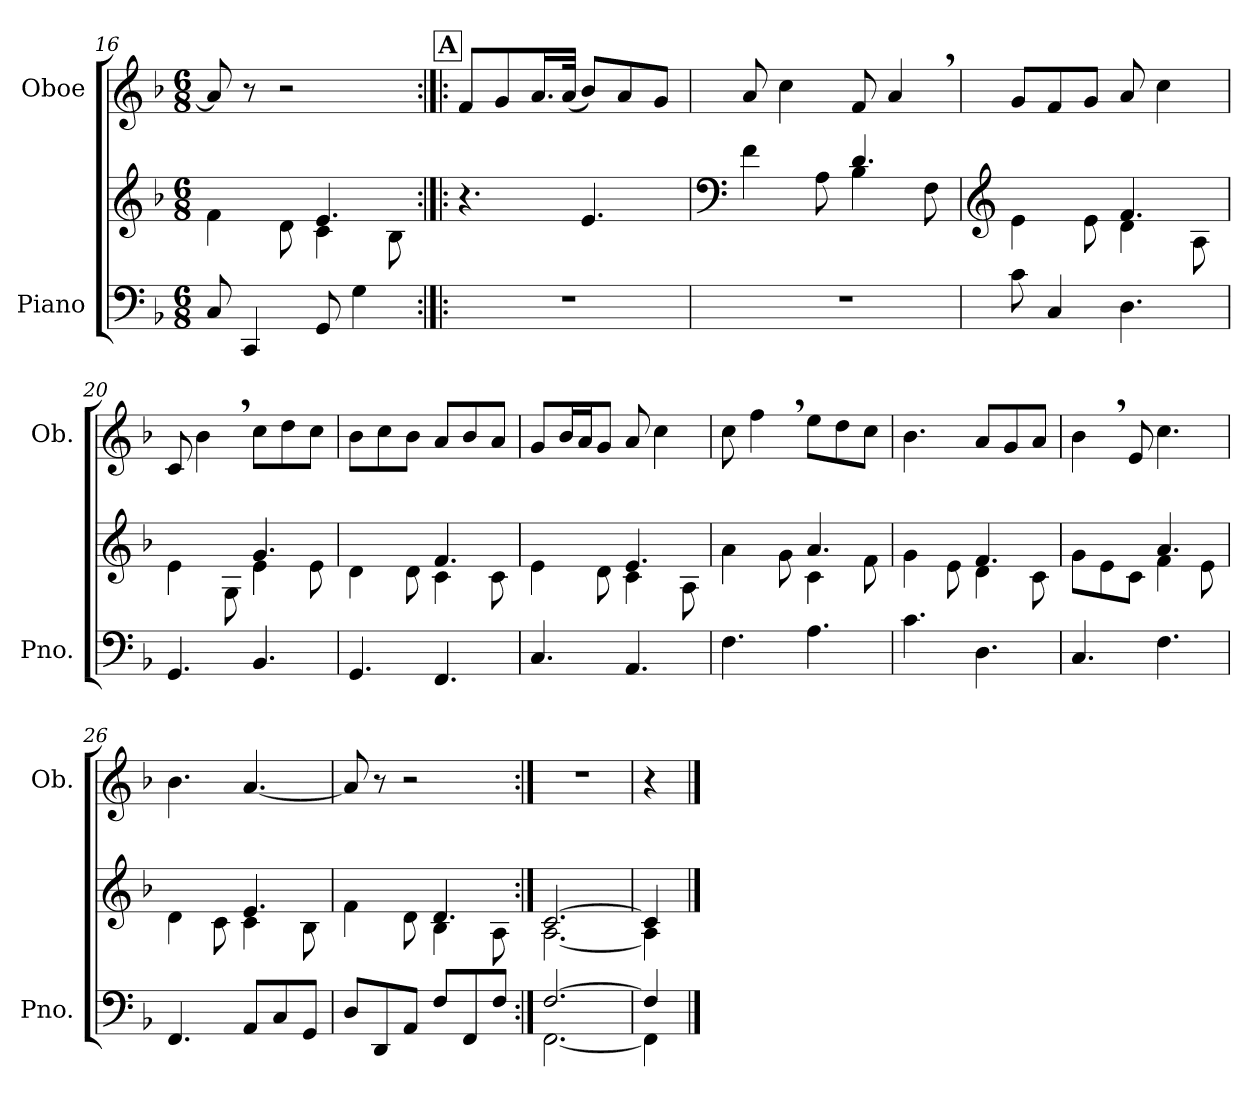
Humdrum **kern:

**kern	**kern	**kern
*part2	*part2	*part1
*staff3	*staff2	*staff1
*I"Piano	*	*I"Oboe
*I'Pno.	*	*I'Ob.
*clefF4	*clefG2	*clefG2
*k[b-]	*k[b-]	*k[b-]
*M6/8	*M6/8	*M6/8
=16	=16	=16
*	*^	*
8C/	4.ryy	4f\	8a/]
4CC/	.	.	8r
.	.	8d\	2r
8GG/	4.e/	4c\	.
4G\	.	.	.
.	.	8B-\	.
*	*v	*v	*
!!LO:REH:place=s1:a:B:fs=14:t=A
=17:|!|:	=17:|!|:	=17:|!|:
2.r	4.r	8f/L
.	.	8g/
.	.	16.a/L
.	.	(32a/JJk
.	4.e/	8b-/L)
.	.	8a/
.	.	8g/J
!!LO:LB:g=z
=18	=18	=18
*	*clefF4	*
*	*^	*
2.r	4.ryy	4f\	8a/
.	.	.	4cc\
.	.	8A\	.
.	4.d/	4B-\	8f/
.	.	.	4a,/
.	.	8F\	.
=19	=19	=19	=19
*	*clefG2	*	*
8c\	4.ryy	4e\	8g/L
4C/	.	.	8f/
.	.	8e\	8g/J
4.D\	4.f/	4d\	8a/
.	.	.	4cc\
.	.	8A\	.
=20	=20	=20	=20
4.GG/	4.ryy	4e\	8c/
.	.	.	4b-,\
.	.	8G\	.
4.BB-/	4.g/	4e\	8cc\L
.	.	.	8dd\
.	.	8e\	8cc\J
=21	=21	=21	=21
4.GG/	4.ryy	4d\	8b-\L
.	.	.	8cc\
.	.	8d\	8b-\J
4.FF/	4.f/	4c\	8a/L
.	.	.	8b-/
.	.	8c\	8a/J
=22	=22	=22	=22
4.C/	4.ryy	4e\	8g/L
.	.	.	16b-/L
.	.	.	16a/J
.	.	8d\	8g/J
4.AA/	4.e/	4c\	8a/
.	.	.	4cc\
.	.	8A\	.
=23	=23	=23	=23
4.F\	4.ryy	4a\	8cc\
.	.	.	4ff,\
.	.	8g\	.
4.A\	4.a/	4c\	8ee\L
.	.	.	8dd\
.	.	8f\	8cc\J
!!LO:LB:g=z
=24	=24	=24	=24
4.c\	4.ryy	4g\	4.b-\
.	.	8e\	.
4.D\	4.f/	4d\	8a/L
.	.	.	8g/
.	.	8c\	8a/J
=25	=25	=25	=25
4.C/	4.ryy	8g\L	4b-,\
.	.	8e\	.
.	.	8c\J	8e/
4.F\	4.a/	4f\	4.cc\
.	.	8e\	.
=26	=26	=26	=26
4.FF/	4.ryy	4d\	4.b-\
.	.	8c\	.
8AA/L	4.e/	4c\	[4.a/
8C/	.	.	.
8GG/J	.	8B-\	.
=27	=27	=27	=27
8D/L	4.ryy	4f\	8a/]
8DD/	.	.	8r
8AA/J	.	8d\	2r
8F/L	4.d/	4B-\	.
8FF/	.	.	.
8F/J	.	8A\	.
=28:|!	=28:|!	=28:|!	=28:|!
*^	*	*	*
[2.F/	[2.FF\	[2.c/	[2.A\	2.r
=29	=29	=29	=29	=29
4F/]	4FF\]	4c/]	4A\]	4r
*v	*v	*	*	*
*	*v	*v	*
==	==	==
*-	*-	*-
